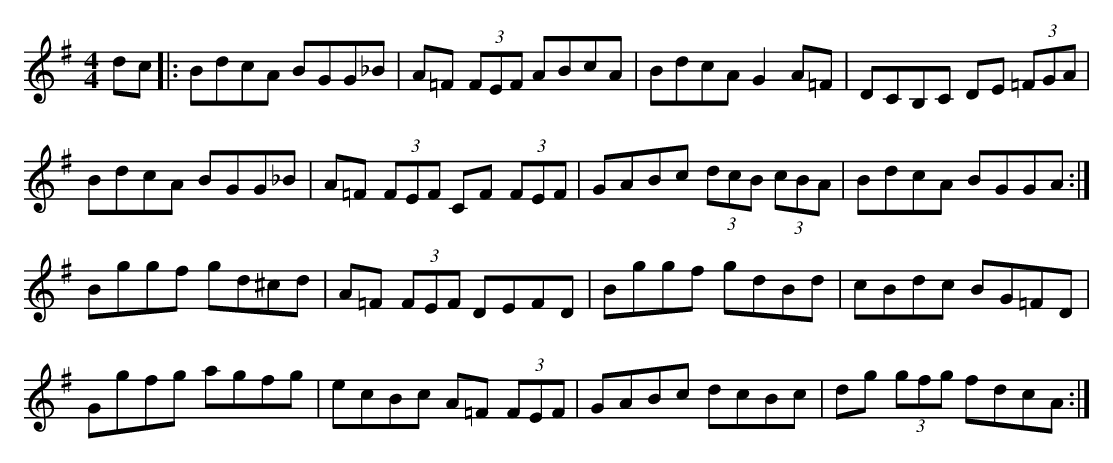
X:1
M:4/4
K:G
dc|:BdcA BGG_B|A=F (3FEF ABcA|BdcA G2 A=F|DCB,C DE (3=FGA|
BdcA BGG_B|A=F (3FEF CF (3FEF|GABc (3dcB (3cBA|BdcA BGGA:|
Bggf gd^cd|A=F (3FEF DEFD|Bggf gdBd|cBdc BG=FD|
Ggfg agfg|ecBc A=F (3FEF|GABc dcBc|dg (3gfg fdcA:|
